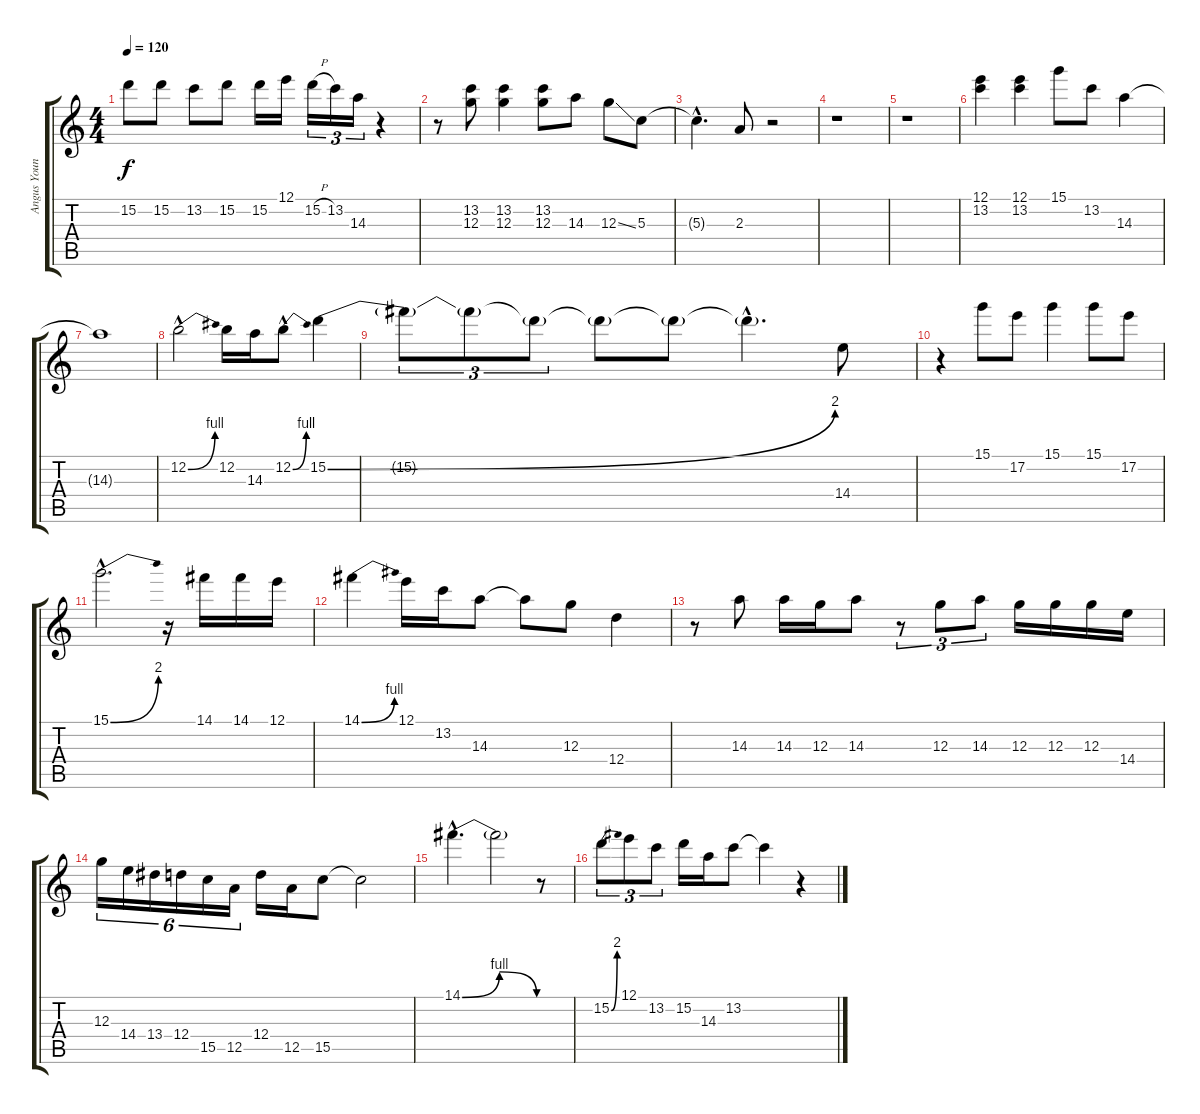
\track ("Angus Young" "Angus Youn") {instrument distortionguitar}
\staff {score tabs}
\tuning (E4 B3 G3 D3 A2 E2) {hide}
\ts (4 4)
\tempo 120
\clef g2
\ks c
15.2.8{dy f} 15.2.8 13.2.8 15.2.8 15.2.16 12.1.16 15.2{h}.16{tu (3 2)} 13.2.16{tu (3 2)} 14.3.16{tu (3 2)} r.4 |
r.8 (13.2 12.3).8 (13.2 12.3).4 (13.2 12.3).8 14.3.8 12.3{ss}.8 5.3.8 |
5.3{hac t}.4{d} 2.3.8 r.2 |
r.1 |
r.1 |
(12.1 13.2).4 (12.1 13.2).4 15.1.8 13.2.8 14.3.4 |
14.3{t}.1 |
12.2{be (bend 0 0 60 4) hac}.2 12.2.16 14.3.16 12.2{be (bend 0 0 60 4) hac}.8 15.2{be (bend 0 0 60 8)}.4 |
15.2{t}.8{tu (3 2)} 15.2{t}.8{tu (3 2)} 15.2{t}.8{tu (3 2)} 15.2{t}.8 15.2{t}.8 15.2{hac t}.4{d} 14.4.8 |
r.4 15.1.8 17.2.8 15.1.4 15.1.8 17.2.8 |
15.1{be (bend 0 0 60 8) hac}.2{d} r.16 14.1.16 14.1.16 12.1.16 |
14.1{be (bend 0 0 60 4)}.4 12.1.16 13.2.16 14.3.8 14.3{t}.8 12.3.8 12.4.4 |
r.8 14.3.8 14.3.16 12.3.16 14.3.8 r.8{tu (3 2)} 12.3.8{tu (3 2)} 14.3.8{tu (3 2)} 12.3.16 12.3.16 12.3.16 14.4.16 |
12.3.16{tu (6 4)} 14.4.16{tu (6 4)} 13.4.16{tu (6 4)} 12.4.16{tu (6 4)} 15.5.16{tu (6 4)} 12.5.16{tu (6 4)} 12.4.16 12.5.16 15.5.8 15.5{t}.2 |
14.1{be (bendrelease 0 0 15 4 15 4 60 0) hac}.4{d} 14.1{t}.2 r.8 |
15.2{be (bend 0 0 60 8)}.8{tu (3 2)} 12.1.8{tu (3 2)} 13.2.8{tu (3 2)} 15.2.16 14.3.16 13.2.8 13.2{t}.4 r.4
